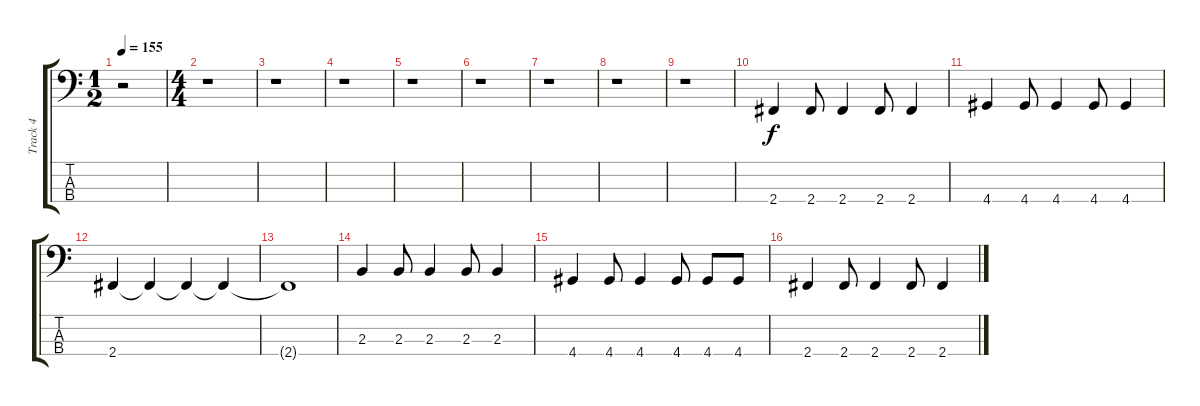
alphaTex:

\track ("Track 4" "Track 4") {instrument electricbassfinger}
\staff {score tabs}
\tuning (G2 D2 A1 E1) {hide}
\ts (1 2)
\tempo 155
\clef f4
\ks c
r.2{dy f instrument electricbassfinger} |
\ts (4 4)
r.1 |
r.1 |
r.1 |
r.1 |
r.1 |
r.1 |
r.1 |
r.1 |
2.4.4 2.4.8 2.4.4 2.4.8 2.4.4 |
4.4.4 4.4.8 4.4.4 4.4.8 4.4.4 |
2.4.4 2.4{t}.4 2.4{t}.4 2.4{t}.4 |
2.4{t}.1 |
2.3.4 2.3.8 2.3.4 2.3.8 2.3.4 |
4.4.4 4.4.8 4.4.4 4.4.8 4.4.8 4.4.8 |
2.4.4 2.4.8 2.4.4 2.4.8 2.4.4
